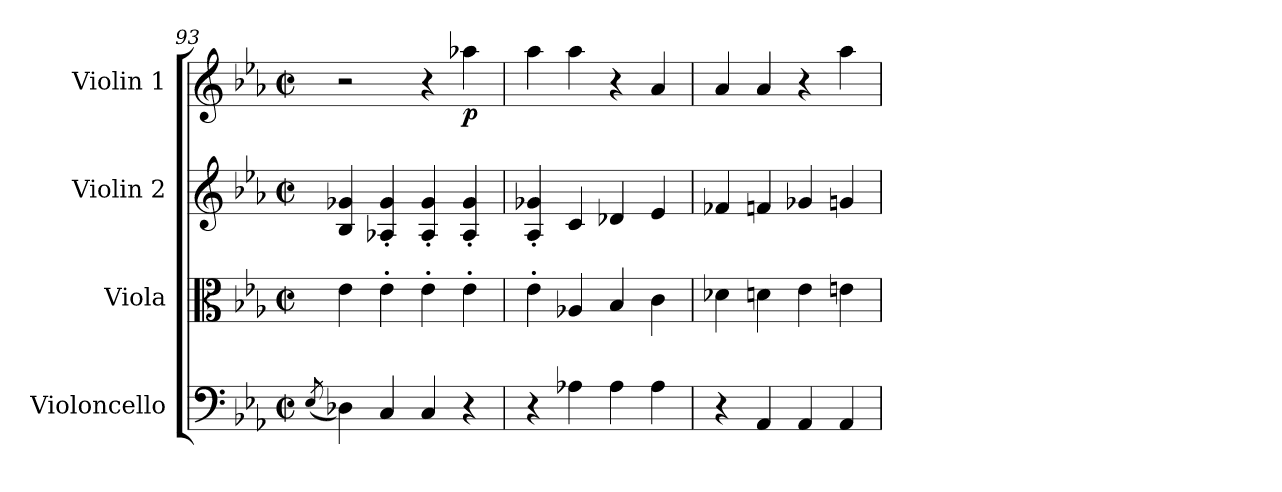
**kern	**kern	**kern	**kern	**dynam
*part4	*part3	*part2	*part1	*part1
*staff4	*staff3	*staff2	*staff1	*staff1
*I"Violoncello	*I"Viola	*I"Violin 2	*I"Violin 1	*
*I'Vc	*I'Vla	*I'Vln	*I'Vln	*
*clefF4	*clefC3	*clefG2	*clefG2	*
*k[b-e-a-]	*k[b-e-a-]	*k[b-e-a-]	*k[b-e-a-]	*
*M2/2	*M2/2	*M2/2	*M2/2	*
*met(c|)	*met(c|)	*met(c|)	*met(c|)	*
=93	=93	=93	=93	=93
(8qE-/	.	.	.	.
4D-X\)	4e-\	4B-/ 4g-X/	2r	.
4C/	4e-'\	4A-X/' 4g-/'	.	.
4C/	4e-'\	4A-/' 4g-/'	4r	.
!	!	!	!	!LO:DY:b
4r	4e-'\	4A-/' 4g-/'	4aa-X\	p
=94	=94	=94	=94	=94
4r	4e-'\	4A-/' 4g-X/'	4aa-\	.
4A-X\	4A-X/	4c/	4aa-\	.
4A-\	4B-/	4d-X/	4r	.
4A-\	4c\	4e-/	4a-/	.
=95	=95	=95	=95	=95
4r	4d-X\	4f-X/	4a-/	.
4AA-/	4dn\	4fn/	4a-/	.
4AA-/	4e-\	4g-X/	4r	.
4AA-/	4en\	4gn/	4aa-\	.
=	=	=	=	=
*-	*-	*-	*-	*-
